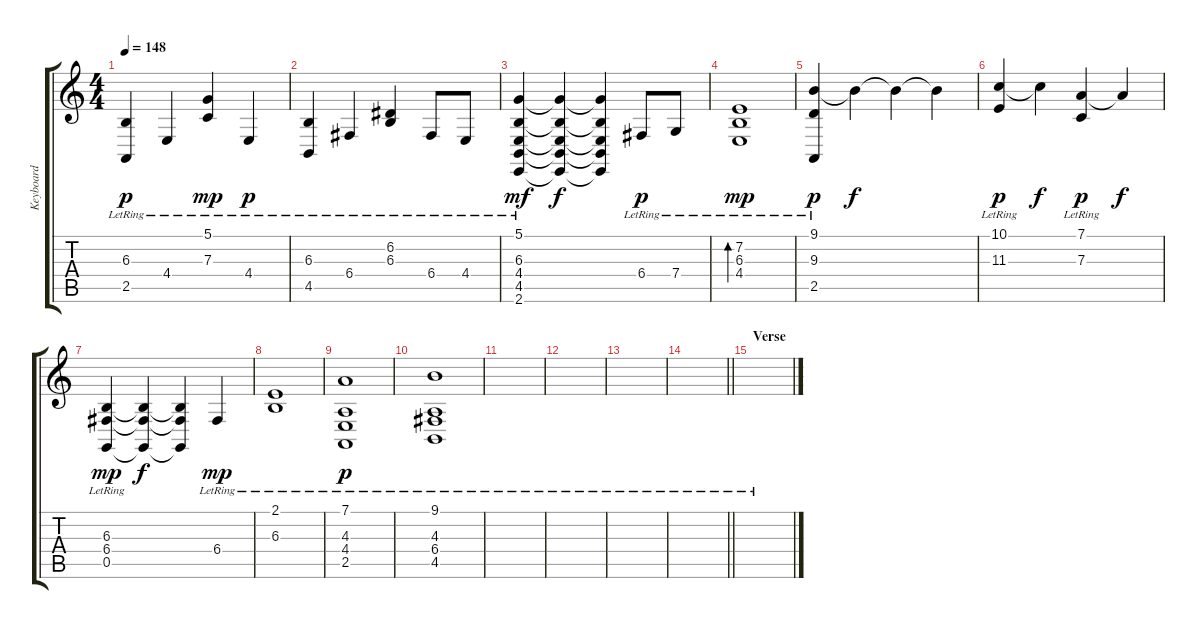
\track ("Keyboard" "Keyboard") {instrument electricgrandpiano}
\staff {score tabs}
\tuning (D4 A3 F3 C3 G2 D2) {hide}
\ts (4 4)
\tempo 148
\clef g2
\ks c
(6.3{lr} 2.5{lr}).4{dy p} 4.4{lr}.4 (5.1{lr} 7.3{lr}).4{dy mp} 4.4{lr}.4{dy p} |
(6.3{lr} 4.5{lr}).4 6.4{lr}.4 (6.2{lr} 6.3{lr}).4 6.4{lr}.8 4.4{lr}.8 |
(5.1{lr} 6.3{lr} 4.4{lr} 4.5{lr} 2.6{lr}).4{dy mf} (5.1{t} 6.3{t} 4.4{t} 4.5{t} 2.6{t}).4{dy f} (5.1{t} 6.3{t} 4.4{t} 4.5{t} 2.6{t}).4 6.4{lr}.8{dy p} 7.4{lr}.8 |
(7.2{lr} 6.3{lr} 4.4{lr}).1{bd 480 dy mp} |
(9.1{lr} 9.3{lr} 2.5{lr}).4{dy p} 9.1{t}.4{dy f} 9.1{t}.4 9.1{t}.4 |
(10.1{lr} 11.3{lr}).4{dy p} 10.1{t}.4{dy f} (7.1{lr} 7.3{lr}).4{dy p} 7.1{t}.4{dy f} |
(6.3{lr} 6.4{lr} 0.5{lr}).4{dy mp} (6.3{t} 6.4{t} 0.5{t}).4{dy f} (6.3{t} 6.4{t} 0.5{t}).4 6.4{lr}.4{dy mp} |
(2.1{lr} 6.3{lr}).1 |
(7.1{lr} 4.3{lr} 4.4{lr} 2.5{lr}).1{dy p} |
(9.1{lr} 4.3{lr} 6.4{lr} 4.5{lr}).1 |
|
|
|
\barLineRight lightlight
|
\section ("" "Verse")
